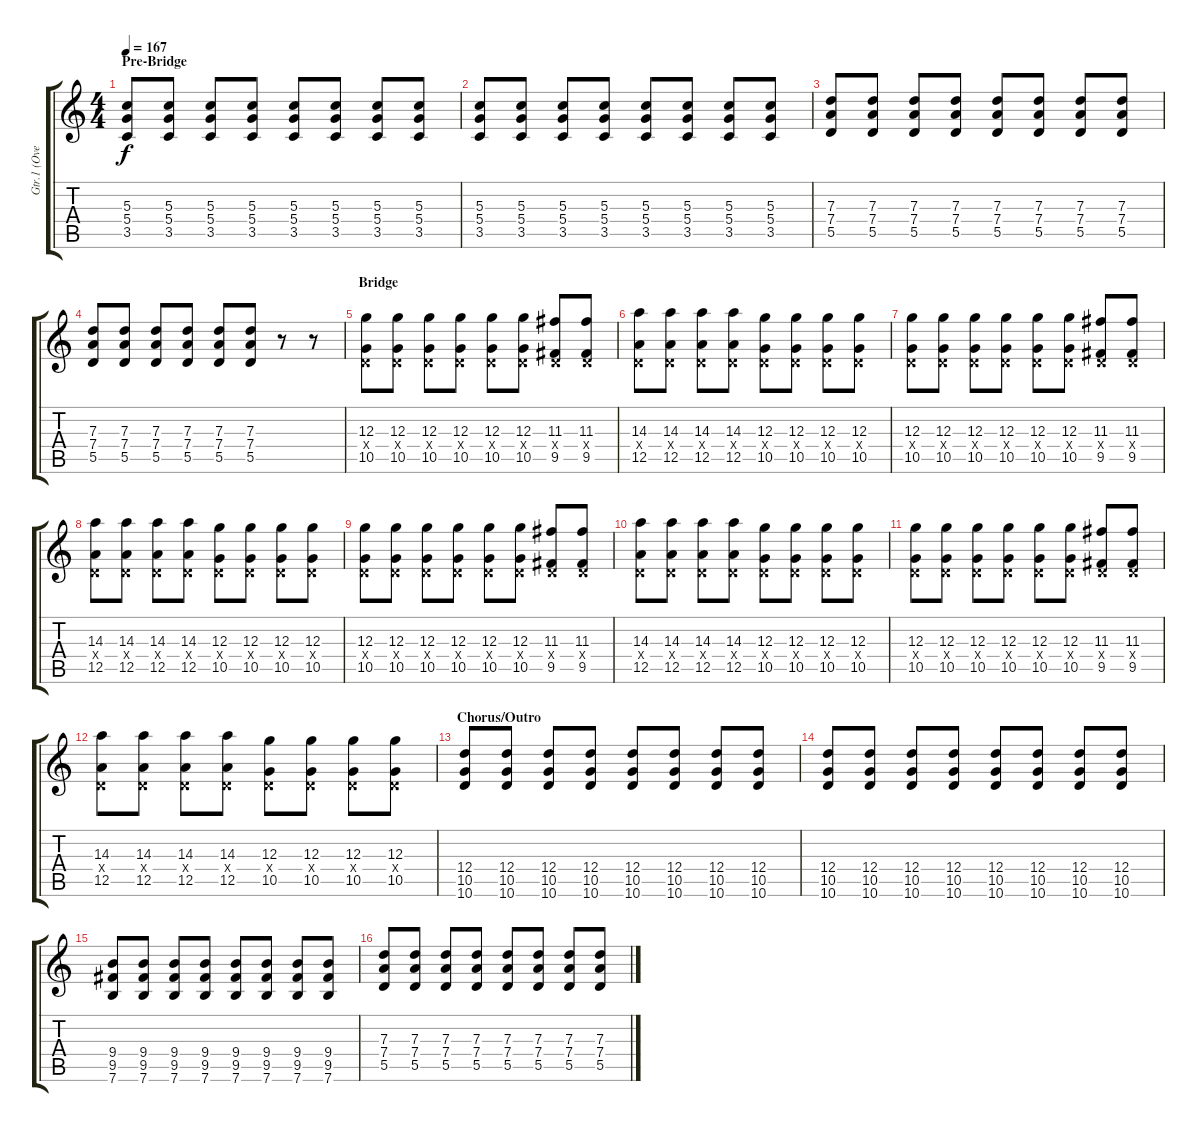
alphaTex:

\track ("Gtr.1 (Overdriven)" "Gtr.1 (Ove") {instrument overdrivenguitar}
\staff {score tabs}
\tuning (E4 B3 G3 D3 A2 E2) {hide}
\ts (4 4)
\section ("" "Pre-Bridge")
\tempo 167
\clef g2
\ks c
(5.3 5.4 3.5).8{dy f} (5.3 5.4 3.5).8 (5.3 5.4 3.5).8 (5.3 5.4 3.5).8 (5.3 5.4 3.5).8 (5.3 5.4 3.5).8 (5.3 5.4 3.5).8 (5.3 5.4 3.5).8 |
(5.3 5.4 3.5).8 (5.3 5.4 3.5).8 (5.3 5.4 3.5).8 (5.3 5.4 3.5).8 (5.3 5.4 3.5).8 (5.3 5.4 3.5).8 (5.3 5.4 3.5).8 (5.3 5.4 3.5).8 |
(7.3 7.4 5.5).8 (7.3 7.4 5.5).8 (7.3 7.4 5.5).8 (7.3 7.4 5.5).8 (7.3 7.4 5.5).8 (7.3 7.4 5.5).8 (7.3 7.4 5.5).8 (7.3 7.4 5.5).8 |
(7.3 7.4 5.5).8 (7.3 7.4 5.5).8 (7.3 7.4 5.5).8 (7.3 7.4 5.5).8 (7.3 7.4 5.5).8 (7.3 7.4 5.5).8 r.8 r.8 |
\section ("" "Bridge")
(12.3 0.4{x} 10.5).8 (12.3 0.4{x} 10.5).8 (12.3 0.4{x} 10.5).8 (12.3 0.4{x} 10.5).8 (12.3 0.4{x} 10.5).8 (12.3 0.4{x} 10.5).8 (11.3 0.4{x} 9.5).8 (11.3 0.4{x} 9.5).8 |
(14.3 0.4{x} 12.5).8 (14.3 0.4{x} 12.5).8 (14.3 0.4{x} 12.5).8 (14.3 0.4{x} 12.5).8 (12.3 0.4{x} 10.5).8 (12.3 0.4{x} 10.5).8 (12.3 0.4{x} 10.5).8 (12.3 0.4{x} 10.5).8 |
(12.3 0.4{x} 10.5).8 (12.3 0.4{x} 10.5).8 (12.3 0.4{x} 10.5).8 (12.3 0.4{x} 10.5).8 (12.3 0.4{x} 10.5).8 (12.3 0.4{x} 10.5).8 (11.3 0.4{x} 9.5).8 (11.3 0.4{x} 9.5).8 |
(14.3 0.4{x} 12.5).8 (14.3 0.4{x} 12.5).8 (14.3 0.4{x} 12.5).8 (14.3 0.4{x} 12.5).8 (12.3 0.4{x} 10.5).8 (12.3 0.4{x} 10.5).8 (12.3 0.4{x} 10.5).8 (12.3 0.4{x} 10.5).8 |
(12.3 0.4{x} 10.5).8 (12.3 0.4{x} 10.5).8 (12.3 0.4{x} 10.5).8 (12.3 0.4{x} 10.5).8 (12.3 0.4{x} 10.5).8 (12.3 0.4{x} 10.5).8 (11.3 0.4{x} 9.5).8 (11.3 0.4{x} 9.5).8 |
(14.3 0.4{x} 12.5).8 (14.3 0.4{x} 12.5).8 (14.3 0.4{x} 12.5).8 (14.3 0.4{x} 12.5).8 (12.3 0.4{x} 10.5).8 (12.3 0.4{x} 10.5).8 (12.3 0.4{x} 10.5).8 (12.3 0.4{x} 10.5).8 |
(12.3 0.4{x} 10.5).8 (12.3 0.4{x} 10.5).8 (12.3 0.4{x} 10.5).8 (12.3 0.4{x} 10.5).8 (12.3 0.4{x} 10.5).8 (12.3 0.4{x} 10.5).8 (11.3 0.4{x} 9.5).8 (11.3 0.4{x} 9.5).8 |
(14.3 0.4{x} 12.5).8 (14.3 0.4{x} 12.5).8 (14.3 0.4{x} 12.5).8 (14.3 0.4{x} 12.5).8 (12.3 0.4{x} 10.5).8 (12.3 0.4{x} 10.5).8 (12.3 0.4{x} 10.5).8 (12.3 0.4{x} 10.5).8 |
\section ("" "Chorus/Outro")
(12.4 10.5 10.6).8 (12.4 10.5 10.6).8 (12.4 10.5 10.6).8 (12.4 10.5 10.6).8 (12.4 10.5 10.6).8 (12.4 10.5 10.6).8 (12.4 10.5 10.6).8 (12.4 10.5 10.6).8 |
(12.4 10.5 10.6).8 (12.4 10.5 10.6).8 (12.4 10.5 10.6).8 (12.4 10.5 10.6).8 (12.4 10.5 10.6).8 (12.4 10.5 10.6).8 (12.4 10.5 10.6).8 (12.4 10.5 10.6).8 |
(9.4 9.5 7.6).8 (9.4 9.5 7.6).8 (9.4 9.5 7.6).8 (9.4 9.5 7.6).8 (9.4 9.5 7.6).8 (9.4 9.5 7.6).8 (9.4 9.5 7.6).8 (9.4 9.5 7.6).8 |
(7.3 7.4 5.5).8 (7.3 7.4 5.5).8 (7.3 7.4 5.5).8 (7.3 7.4 5.5).8 (7.3 7.4 5.5).8 (7.3 7.4 5.5).8 (7.3 7.4 5.5).8 (7.3 7.4 5.5).8
